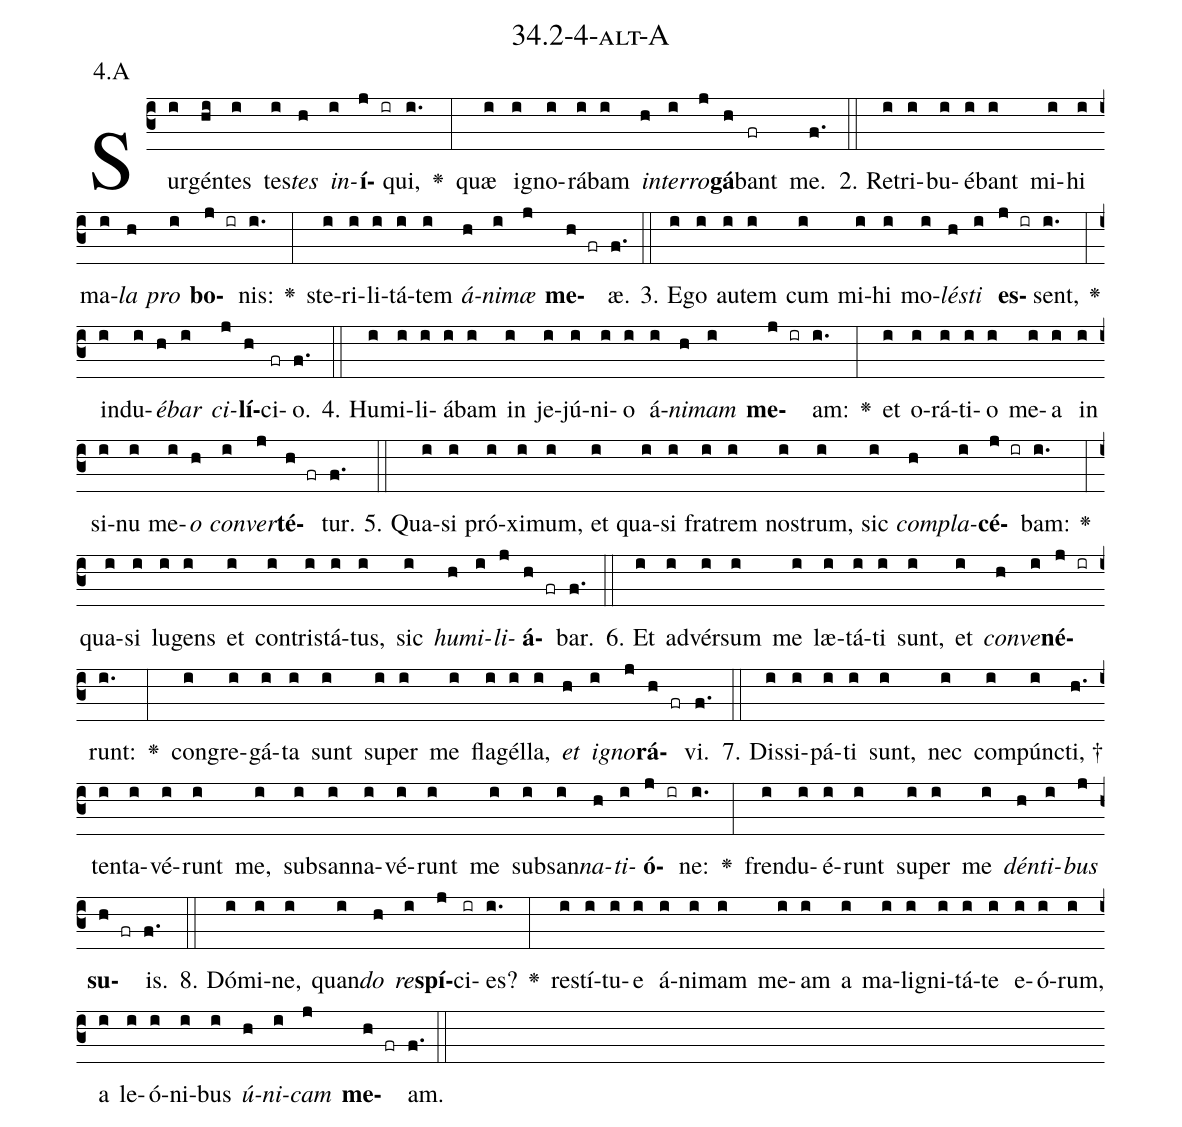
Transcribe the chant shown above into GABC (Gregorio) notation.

name: 34.2-4-alt-A;
annotation: 4.A;
%%
(c3)Sur(i)gén(hi)tes(i) tes(i)<i>tes</i>(h) <i>in</i>(i)<b>í</b>(j ir)qui,(i.) <v>\greheightstar</v>(:) quæ(i) i(i)gno(i)rá(i)bam(i) <i>in</i>(h)<i>ter</i>(i)<i>ro</i>(j)<b>gá</b>(h)bant(fr) me.(f.) (::)
2. Re(i)tri(i)bu(i)é(i)bant(i) mi(i)hi(i) ma(i)<i>la</i>(h) <i>pro</i>(i) <b>bo</b>(j ir)nis:(i.) <v>\greheightstar</v>(:) ste(i)ri(i)li(i)tá(i)tem(i) <i>á</i>(h)<i>ni</i>(i)<i>mæ</i>(j) <b>me</b>(h fr)æ.(f.) (::)
3. E(i)go(i) au(i)tem(i) cum(i) mi(i)hi(i) mo(i)<i>lés</i>(h)<i>ti</i>(i) <b>es</b>(j ir)sent,(i.) <v>\greheightstar</v>(:) ind(i)u(i)<i>é</i>(h)<i>bar</i>(i) <i>ci</i>(j)<b>lí</b>(h)ci(fr)o.(f.) (::)
4. Hu(i)mi(i)li(i)á(i)bam(i) in(i) je(i)jú(i)ni(i)o(i) á(i)<i>ni</i>(h)<i>mam</i>(i) <b>me</b>(j ir)am:(i.) <v>\greheightstar</v>(:) et(i) o(i)rá(i)ti(i)o(i) me(i)a(i) in(i) si(i)nu(i) me(i)<i>o</i>(h) <i>con</i>(i)<i>ver</i>(j)<b>té</b>(h fr)tur.(f.) (::)
5. Qua(i)si(i) pró(i)xi(i)mum,(i) et(i) qua(i)si(i) fra(i)trem(i) nos(i)trum,(i) sic(i) <i>com</i>(h)<i>pla</i>(i)<b>cé</b>(j ir)bam:(i.) <v>\greheightstar</v>(:) qua(i)si(i) lu(i)gens(i) et(i) con(i)tris(i)tá(i)tus,(i) sic(i) <i>hu</i>(h)<i>mi</i>(i)<i>li</i>(j)<b>á</b>(h fr)bar.(f.) (::)
6. Et(i) ad(i)vér(i)sum(i) me(i) læ(i)tá(i)ti(i) sunt,(i) et(i) <i>con</i>(h)<i>ve</i>(i)<b>né</b>(j ir)runt:(i.) <v>\greheightstar</v>(:) con(i)gre(i)gá(i)ta(i) sunt(i) su(i)per(i) me(i) fla(i)gél(i)la,(i) <i>et</i>(h) <i>i</i>(i)<i>gno</i>(j)<b>rá</b>(h fr)vi.(f.) (::)
7. Dis(i)si(i)pá(i)ti(i) sunt,(i) nec(i) com(i)púnc(i)ti, †(h.) ten(i)ta(i)vé(i)runt(i) me,(i) sub(i)san(i)na(i)vé(i)runt(i) me(i) sub(i)san(i)<i>na</i>(h)<i>ti</i>(i)<b>ó</b>(j ir)ne:(i.) <v>\greheightstar</v>(:) fren(i)du(i)é(i)runt(i) su(i)per(i) me(i) <i>dén</i>(h)<i>ti</i>(i)<i>bus</i>(j) <b>su</b>(h fr)is.(f.) (::)
8. Dó(i)mi(i)ne,(i) quan(i)<i>do</i>(h) <i>re</i>(i)<b>spí</b>(j)ci(ir)es?(i.) <v>\greheightstar</v>(:) re(i)stí(i)tu(i)e(i) á(i)ni(i)mam(i) me(i)am(i) a(i) ma(i)li(i)gni(i)tá(i)te(i) e(i)ó(i)rum,(i) a(i) le(i)ó(i)ni(i)bus(i) <i>ú</i>(h)<i>ni</i>(i)<i>cam</i>(j) <b>me</b>(h fr)am.(f.) (::)
